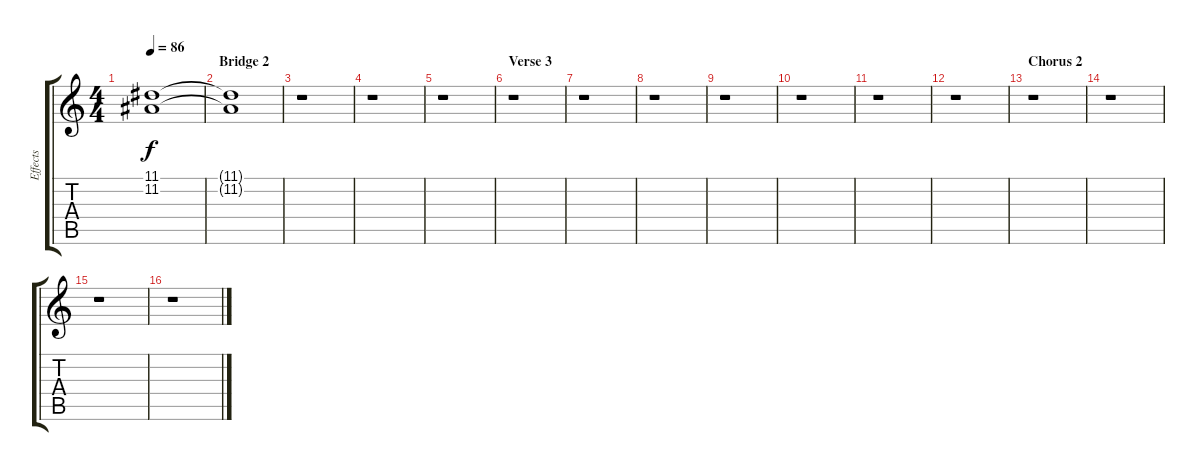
\track ("Effects" "Effects") {instrument stringensemble2}
\staff {score tabs}
\tuning (E4 B3 G3 D3 A2 E2) {hide}
\ts (4 4)
\tempo 86
\clef g2
\ks c
(11.1 11.2).1{dy f volume 0} |
\section ("" "Bridge 2")
(11.1{t} 11.2{t}).1 |
r.1 |
r.1 |
r.1 |
\section ("" "Verse 3")
r.1 |
r.1 |
r.1 |
r.1 |
r.1 |
r.1 |
r.1 |
\section ("" "Chorus 2")
r.1 |
r.1 |
r.1 |
r.1
